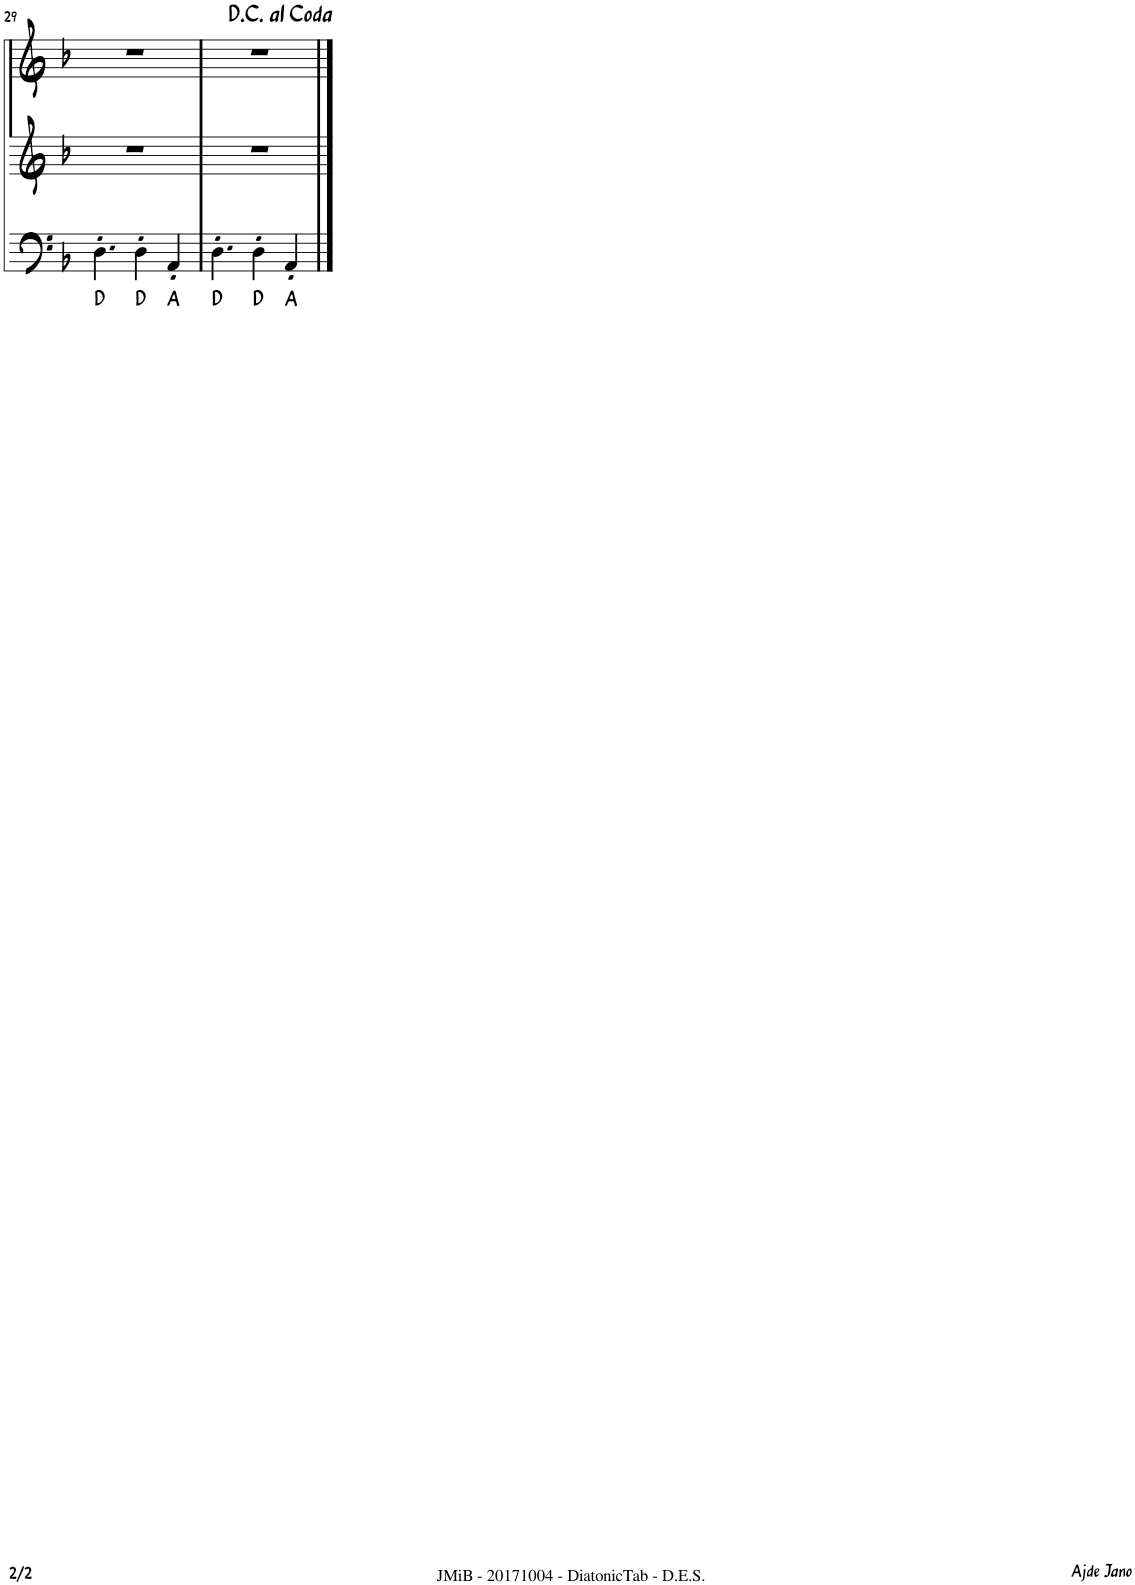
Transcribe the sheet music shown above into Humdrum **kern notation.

**kern	**text	**kern	**kern
*part3	*part3	*part2	*part1
*staff3	*staff3	*staff2	*staff1
*I"Basses	*	*I"Voix 2	*I"Voix 1
!!LO:PB:g=z
*clefF4	*	*clefG2	*clefG2
*k[b-]	*	*k[b-]	*k[b-]
*M7/8	*	*M7/8	*M7/8
=29	=29	=29	=29
!	!LO:LY:b	!	!
4.D'\	D	2..r	2..r
!	!LO:LY:b	!	!
4D'\	D	.	.
!	!LO:LY:b	!	!
4AA'/	A	.	.
=30	=30	=30	=30
!	!LO:LY:b	!	!
4.D'\	D	2..r	2..r
!	!LO:LY:b	!	!
4D'\	D	.	.
!	!LO:LY:b	!	!
4AA'/	A	.	.
==	==	==	==
*-	*-	*-	*-
